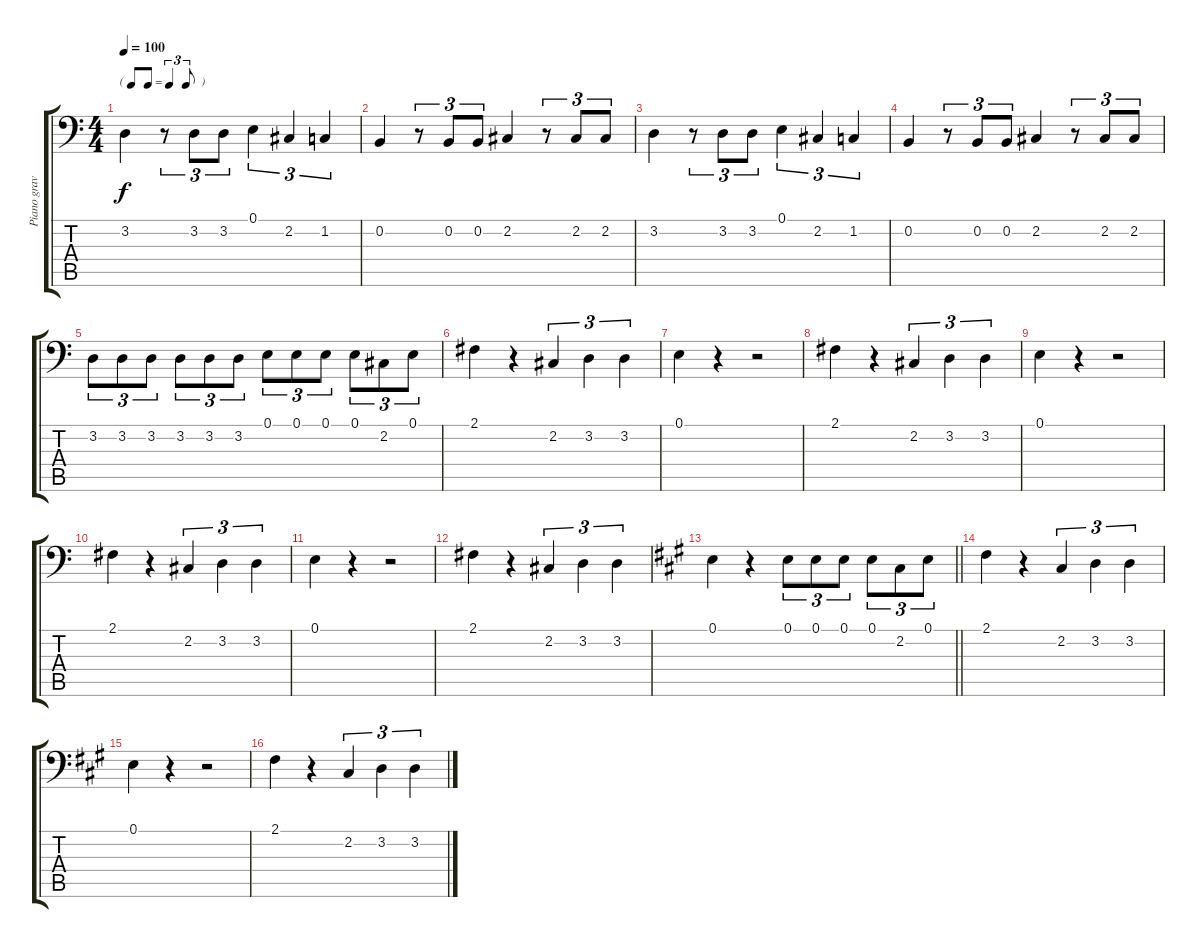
\track ("Piano grave" "Piano grav") {instrument acousticgrandpiano}
\staff {score tabs}
\tuning (E3 B2 G2 D2 A1 E1) {hide}
\ts (4 4)
\tf triplet8th
\tempo 100
\clef f4
\ks c
3.2.4{dy f} r.8{tu (3 2)} 3.2.8{tu (3 2)} 3.2.8{tu (3 2)} 0.1.4{tu (3 2)} 2.2.4{tu (3 2)} 1.2.4{tu (3 2)} |
0.2.4 r.8{tu (3 2)} 0.2.8{tu (3 2)} 0.2.8{tu (3 2)} 2.2.4 r.8{tu (3 2)} 2.2.8{tu (3 2)} 2.2.8{tu (3 2)} |
3.2.4 r.8{tu (3 2)} 3.2.8{tu (3 2)} 3.2.8{tu (3 2)} 0.1.4{tu (3 2)} 2.2.4{tu (3 2)} 1.2.4{tu (3 2)} |
0.2.4 r.8{tu (3 2)} 0.2.8{tu (3 2)} 0.2.8{tu (3 2)} 2.2.4 r.8{tu (3 2)} 2.2.8{tu (3 2)} 2.2.8{tu (3 2)} |
3.2.8{tu (3 2)} 3.2.8{tu (3 2)} 3.2.8{tu (3 2)} 3.2.8{tu (3 2)} 3.2.8{tu (3 2)} 3.2.8{tu (3 2)} 0.1.8{tu (3 2)} 0.1.8{tu (3 2)} 0.1.8{tu (3 2)} 0.1.8{tu (3 2)} 2.2.8{tu (3 2)} 0.1.8{tu (3 2)} |
2.1.4 r.4 2.2.4{tu (3 2)} 3.2.4{tu (3 2)} 3.2.4{tu (3 2)} |
0.1.4 r.4 r.2 |
2.1.4 r.4 2.2.4{tu (3 2)} 3.2.4{tu (3 2)} 3.2.4{tu (3 2)} |
0.1.4 r.4 r.2 |
2.1.4 r.4 2.2.4{tu (3 2)} 3.2.4{tu (3 2)} 3.2.4{tu (3 2)} |
0.1.4 r.4 r.2 |
2.1.4 r.4 2.2.4{tu (3 2)} 3.2.4{tu (3 2)} 3.2.4{tu (3 2)} |
\barLineRight lightlight
\ks f#minor
0.1.4 r.4 0.1.8{tu (3 2)} 0.1.8{tu (3 2)} 0.1.8{tu (3 2)} 0.1.8{tu (3 2)} 2.2.8{tu (3 2)} 0.1.8{tu (3 2)} |
2.1.4 r.4 2.2.4{tu (3 2)} 3.2.4{tu (3 2)} 3.2.4{tu (3 2)} |
0.1.4 r.4 r.2 |
2.1.4 r.4 2.2.4{tu (3 2)} 3.2.4{tu (3 2)} 3.2.4{tu (3 2)}
